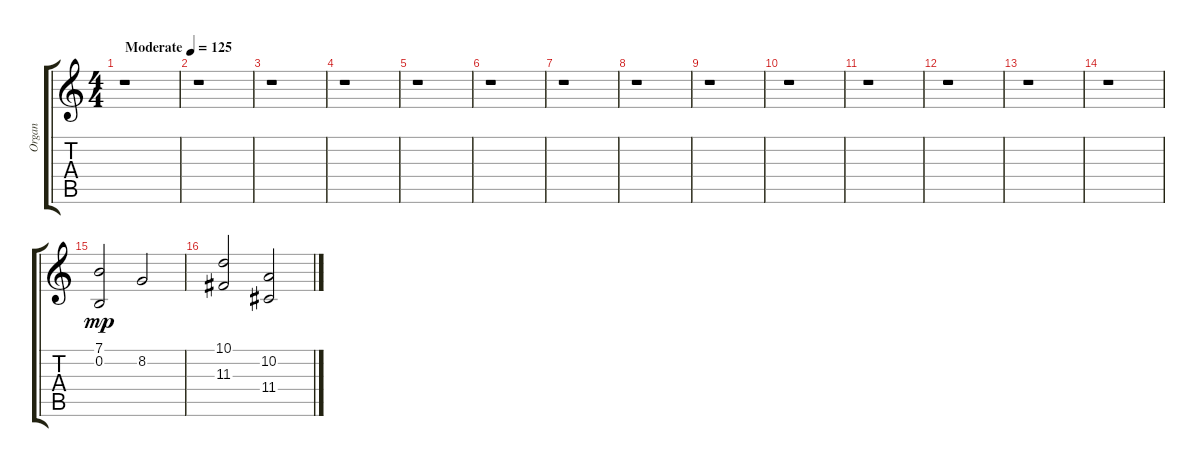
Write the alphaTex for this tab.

\track ("Organ" "Organ") {instrument drawbarorgan}
\staff {score tabs}
\tuning (E4 B3 G3 D3 A2 E2) {hide}
\ts (4 4)
\tempo (125 "Moderate")
\clef g2
\ks c
r.1{dy mp instrument drawbarorgan} |
r.1 |
r.1 |
r.1 |
r.1 |
r.1 |
r.1 |
r.1 |
r.1 |
r.1 |
r.1 |
r.1 |
r.1 |
r.1 |
(7.1 0.2).2 8.2.2 |
(10.1 11.3).2 (10.2 11.4).2
